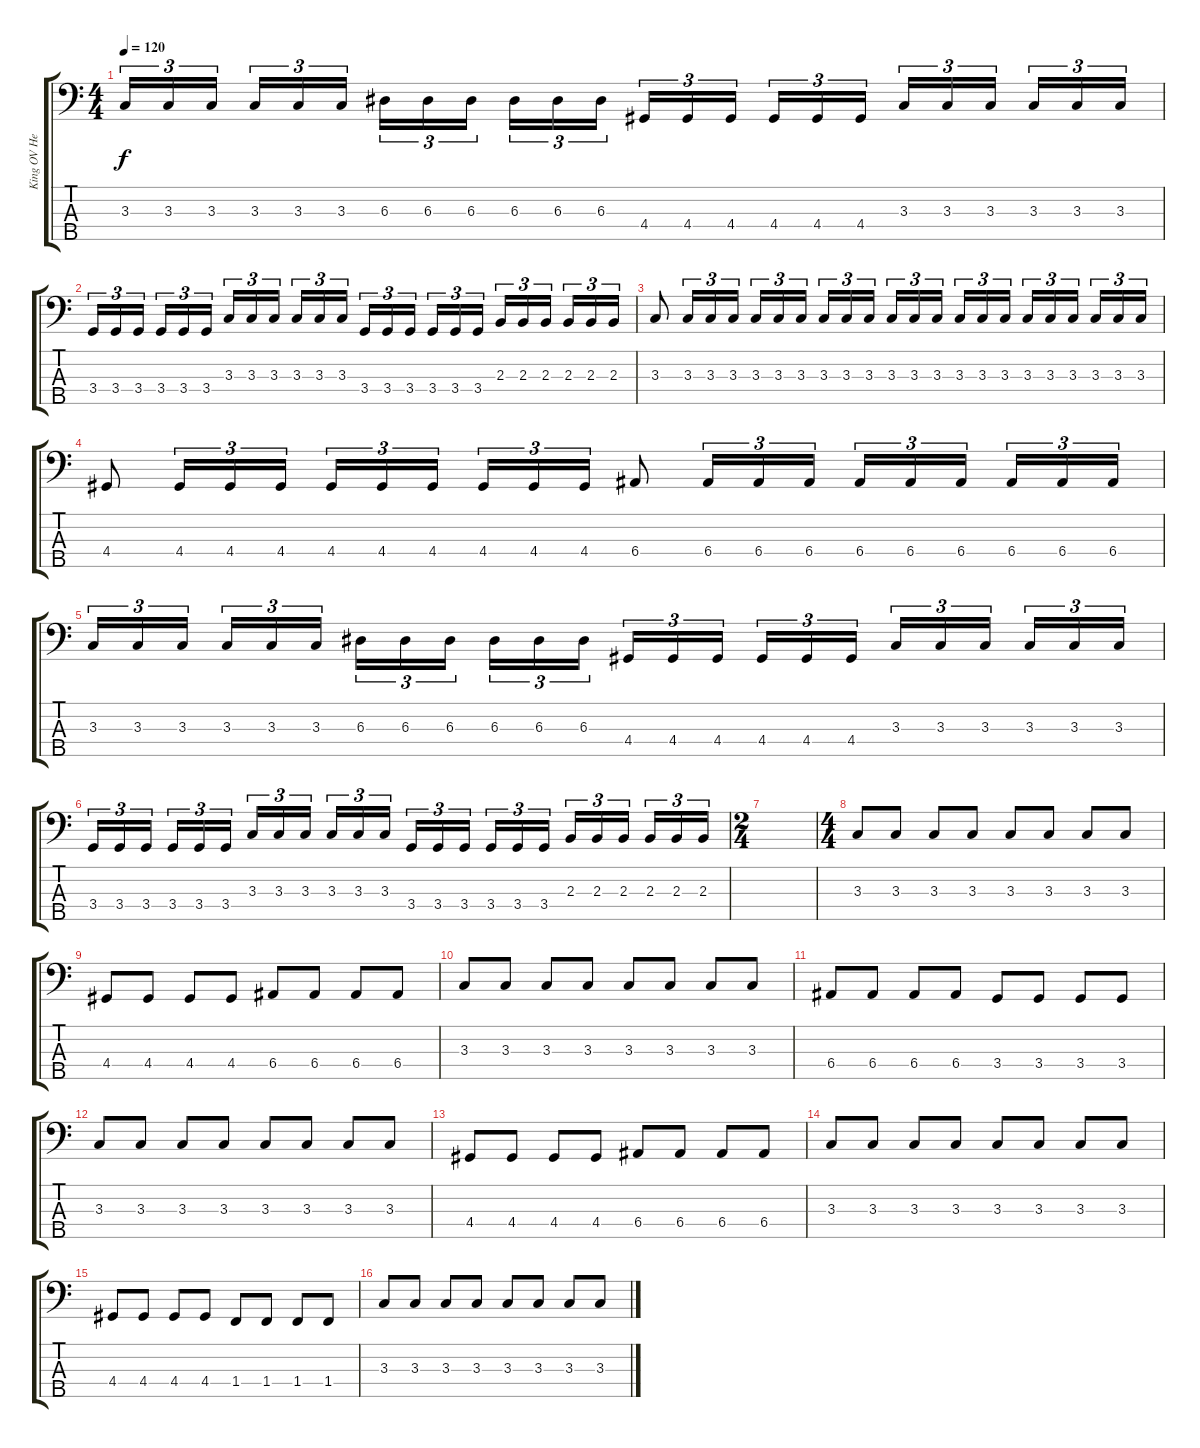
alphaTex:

\track ("King OV Hell" "King OV He") {instrument electricbassfinger}
\staff {score tabs}
\tuning (G2 D2 A1 E1 B0) {hide}
\ts (4 4)
\tempo 120
\clef f4
\ks c
3.3.16{tu (3 2) dy f} 3.3.16{tu (3 2)} 3.3.16{tu (3 2) beam splitsecondary} 3.3.16{tu (3 2)} 3.3.16{tu (3 2)} 3.3.16{tu (3 2)} 6.3.16{tu (3 2)} 6.3.16{tu (3 2)} 6.3.16{tu (3 2) beam splitsecondary} 6.3.16{tu (3 2)} 6.3.16{tu (3 2)} 6.3.16{tu (3 2)} 4.4.16{tu (3 2)} 4.4.16{tu (3 2)} 4.4.16{tu (3 2) beam splitsecondary} 4.4.16{tu (3 2)} 4.4.16{tu (3 2)} 4.4.16{tu (3 2)} 3.3.16{tu (3 2)} 3.3.16{tu (3 2)} 3.3.16{tu (3 2) beam splitsecondary} 3.3.16{tu (3 2)} 3.3.16{tu (3 2)} 3.3.16{tu (3 2)} |
3.4.16{tu (3 2)} 3.4.16{tu (3 2)} 3.4.16{tu (3 2) beam splitsecondary} 3.4.16{tu (3 2)} 3.4.16{tu (3 2)} 3.4.16{tu (3 2)} 3.3.16{tu (3 2)} 3.3.16{tu (3 2)} 3.3.16{tu (3 2) beam splitsecondary} 3.3.16{tu (3 2)} 3.3.16{tu (3 2)} 3.3.16{tu (3 2)} 3.4.16{tu (3 2)} 3.4.16{tu (3 2)} 3.4.16{tu (3 2) beam splitsecondary} 3.4.16{tu (3 2)} 3.4.16{tu (3 2)} 3.4.16{tu (3 2)} 2.3.16{tu (3 2)} 2.3.16{tu (3 2)} 2.3.16{tu (3 2) beam splitsecondary} 2.3.16{tu (3 2)} 2.3.16{tu (3 2)} 2.3.16{tu (3 2)} |
3.3.8 3.3.16{tu (3 2)} 3.3.16{tu (3 2)} 3.3.16{tu (3 2)} 3.3.16{tu (3 2)} 3.3.16{tu (3 2)} 3.3.16{tu (3 2) beam splitsecondary} 3.3.16{tu (3 2)} 3.3.16{tu (3 2)} 3.3.16{tu (3 2)} 3.3.16{tu (3 2)} 3.3.16{tu (3 2)} 3.3.16{tu (3 2) beam splitsecondary} 3.3.16{tu (3 2)} 3.3.16{tu (3 2)} 3.3.16{tu (3 2)} 3.3.16{tu (3 2)} 3.3.16{tu (3 2)} 3.3.16{tu (3 2) beam splitsecondary} 3.3.16{tu (3 2)} 3.3.16{tu (3 2)} 3.3.16{tu (3 2)} |
4.4.8 4.4.16{tu (3 2)} 4.4.16{tu (3 2)} 4.4.16{tu (3 2)} 4.4.16{tu (3 2)} 4.4.16{tu (3 2)} 4.4.16{tu (3 2) beam splitsecondary} 4.4.16{tu (3 2)} 4.4.16{tu (3 2)} 4.4.16{tu (3 2)} 6.4.8 6.4.16{tu (3 2)} 6.4.16{tu (3 2)} 6.4.16{tu (3 2)} 6.4.16{tu (3 2)} 6.4.16{tu (3 2)} 6.4.16{tu (3 2) beam splitsecondary} 6.4.16{tu (3 2)} 6.4.16{tu (3 2)} 6.4.16{tu (3 2)} |
3.3.16{tu (3 2)} 3.3.16{tu (3 2)} 3.3.16{tu (3 2) beam splitsecondary} 3.3.16{tu (3 2)} 3.3.16{tu (3 2)} 3.3.16{tu (3 2)} 6.3.16{tu (3 2)} 6.3.16{tu (3 2)} 6.3.16{tu (3 2) beam splitsecondary} 6.3.16{tu (3 2)} 6.3.16{tu (3 2)} 6.3.16{tu (3 2)} 4.4.16{tu (3 2)} 4.4.16{tu (3 2)} 4.4.16{tu (3 2) beam splitsecondary} 4.4.16{tu (3 2)} 4.4.16{tu (3 2)} 4.4.16{tu (3 2)} 3.3.16{tu (3 2)} 3.3.16{tu (3 2)} 3.3.16{tu (3 2) beam splitsecondary} 3.3.16{tu (3 2)} 3.3.16{tu (3 2)} 3.3.16{tu (3 2)} |
3.4.16{tu (3 2)} 3.4.16{tu (3 2)} 3.4.16{tu (3 2) beam splitsecondary} 3.4.16{tu (3 2)} 3.4.16{tu (3 2)} 3.4.16{tu (3 2)} 3.3.16{tu (3 2)} 3.3.16{tu (3 2)} 3.3.16{tu (3 2) beam splitsecondary} 3.3.16{tu (3 2)} 3.3.16{tu (3 2)} 3.3.16{tu (3 2)} 3.4.16{tu (3 2)} 3.4.16{tu (3 2)} 3.4.16{tu (3 2) beam splitsecondary} 3.4.16{tu (3 2)} 3.4.16{tu (3 2)} 3.4.16{tu (3 2)} 2.3.16{tu (3 2)} 2.3.16{tu (3 2)} 2.3.16{tu (3 2) beam splitsecondary} 2.3.16{tu (3 2)} 2.3.16{tu (3 2)} 2.3.16{tu (3 2)} |
\ts (2 4)
|
\ts (4 4)
3.3.8 3.3.8 3.3.8 3.3.8 3.3.8 3.3.8 3.3.8 3.3.8 |
4.4.8 4.4.8 4.4.8 4.4.8 6.4.8 6.4.8 6.4.8 6.4.8 |
3.3.8 3.3.8 3.3.8 3.3.8 3.3.8 3.3.8 3.3.8 3.3.8 |
6.4.8 6.4.8 6.4.8 6.4.8 3.4.8 3.4.8 3.4.8 3.4.8 |
3.3.8 3.3.8 3.3.8 3.3.8 3.3.8 3.3.8 3.3.8 3.3.8 |
4.4.8 4.4.8 4.4.8 4.4.8 6.4.8 6.4.8 6.4.8 6.4.8 |
3.3.8 3.3.8 3.3.8 3.3.8 3.3.8 3.3.8 3.3.8 3.3.8 |
4.4.8 4.4.8 4.4.8 4.4.8 1.4.8 1.4.8 1.4.8 1.4.8 |
3.3.8 3.3.8 3.3.8 3.3.8 3.3.8 3.3.8 3.3.8 3.3.8
